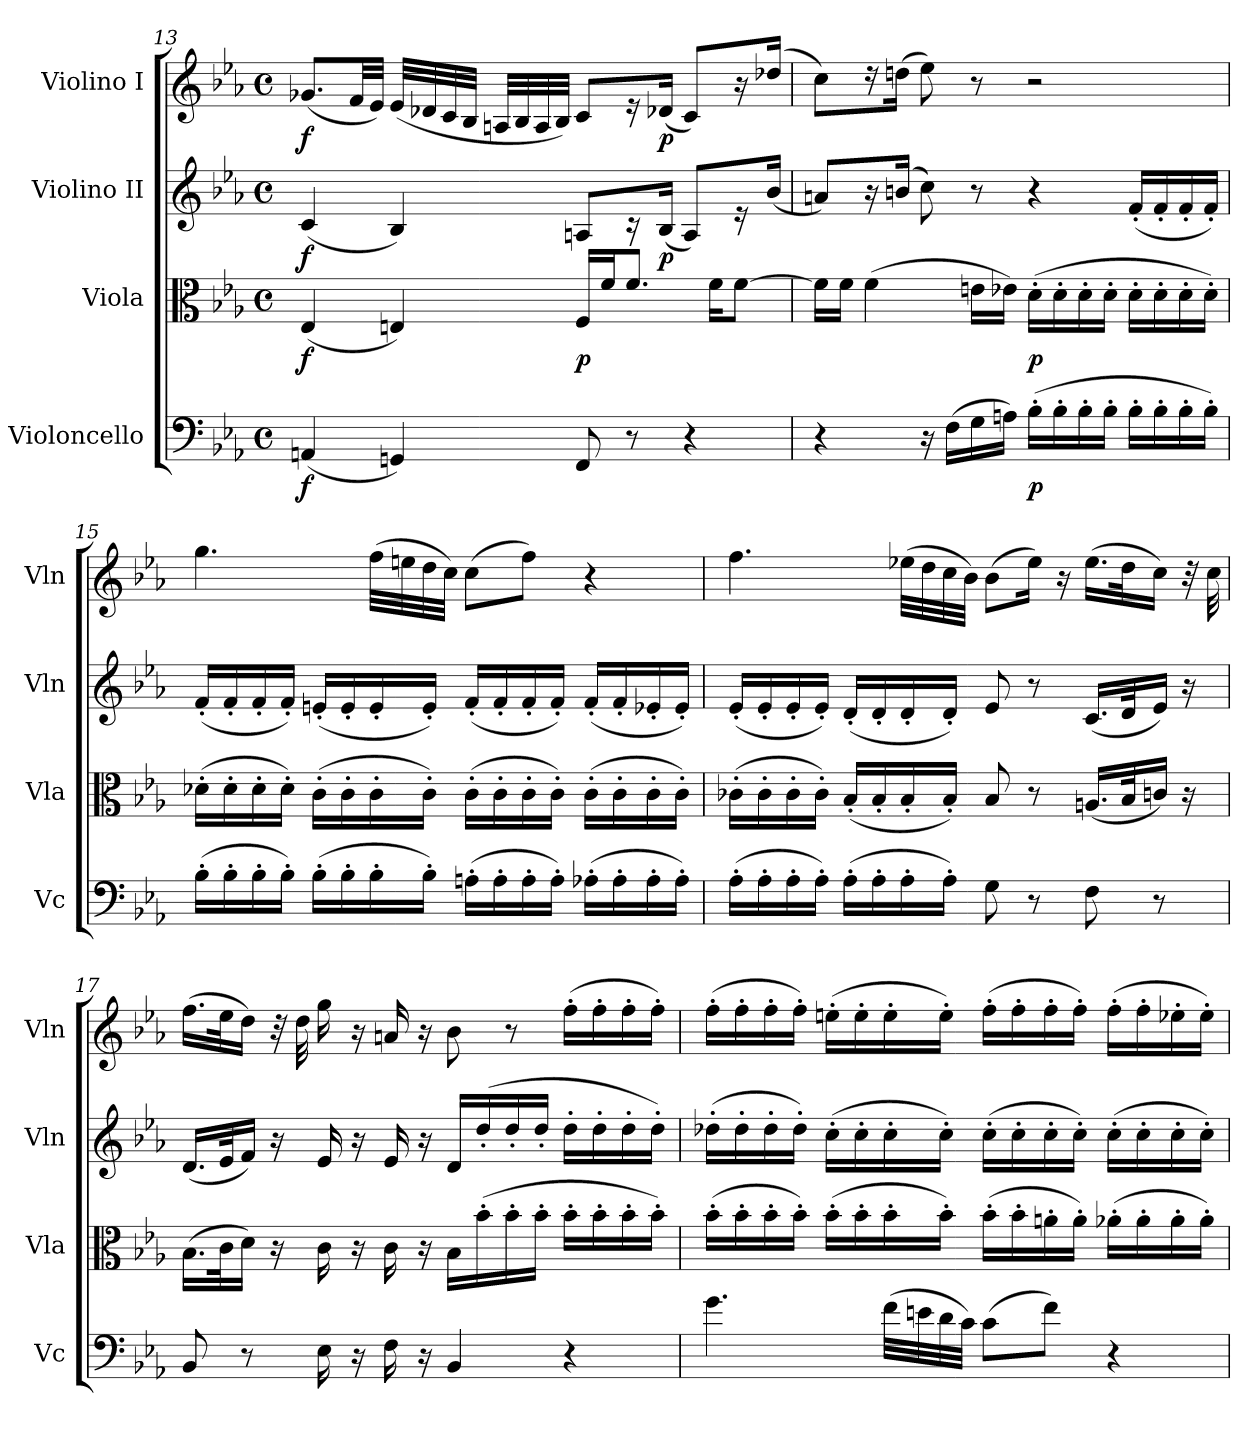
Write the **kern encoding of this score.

**kern	**dynam	**kern	**dynam	**kern	**dynam	**kern	**dynam
*part4	*part4	*part3	*part3	*part2	*part2	*part1	*part1
*staff4	*staff4	*staff3	*staff3	*staff2	*staff2	*staff1	*staff1
*I"Violoncello	*	*I"Viola	*	*I"Violino II	*	*I"Violino I	*
*I'Vc	*	*I'Vla	*	*I'Vln	*	*I'Vln	*
!!LO:PB:g=z
*clefF4	*	*clefC3	*	*clefG2	*	*clefG2	*
*k[b-e-a-]	*	*k[b-e-a-]	*	*k[b-e-a-]	*	*k[b-e-a-]	*
*E-:	*	*E-:	*	*E-:	*	*E-:	*
*M4/4	*	*M4/4	*	*M4/4	*	*M4/4	*
*met(c)	*	*met(c)	*	*met(c)	*	*met(c)	*
=13	=13	=13	=13	=13	=13	=13	=13
(4AAn	f	(4E-	f	(4c	f	(8.g-XL	f
.	.	.	.	.	.	32fLL	.
.	.	.	.	.	.	32e-JJJ)	.
4GGn)	.	4En)	.	4B-)	.	(32e-LLL	.
.	.	.	.	.	.	32d-X	.
.	.	.	.	.	.	32c	.
.	.	.	.	.	.	32B-JJJ	.
.	.	.	.	.	.	32AnLLL	.
.	.	.	.	.	.	32B-	.
.	.	.	.	.	.	32A	.
.	.	.	.	.	.	32B-JJJ)	.
8FF	.	16F/LL	p	8AnL	.	8cL	.
.	.	16f/J	.	.	.	.	.
8r	.	8.f/J	.	16r	.	16r	.
.	.	.	.	(16B-Jk	p	(16d-XJk	p
4r	.	.	.	8AL)	.	8cL)	.
.	.	16fKL	.	.	.	.	.
.	.	[8fJ	.	16r	.	16r	.
.	.	.	.	(16b-Jk	.	(16dd-XJk	.
=14	=14	=14	=14	=14	=14	=14	=14
4r	.	16fLL]	.	8anL)	.	8ccL)	.
.	.	16fJJ	cresc.	.	.	.	.
.	.	(4f	.	16r	.	16r	.
.	.	.	.	(16bnJk	.	(16ddnJk	.
16r	.	.	.	8cc)	.	8ee-)	.
(16FLL	cresc.	.	.	.	.	.	.
16G	.	16enLL	.	8r	.	8r	.
16AnJJ)	.	16e-XJJ)	.	.	.	.	.
(16B-'LL	p	(16d'LL	p	4r	.	2r	.
16B-'	.	16d'	.	.	.	.	.
16B-'	.	16d'	.	.	.	.	.
16B-'JJ	.	16d'JJ	.	.	.	.	.
16B-'LL	.	16d'LL	.	(16f'LL	.	.	.
16B-'	.	16d'	.	16f'	.	.	.
16B-'	.	16d'	.	16f'	.	.	.
16B-'JJ)	.	16d'JJ)	.	16f'JJ)	.	.	.
=15	=15	=15	=15	=15	=15	=15	=15
(16B-'LL	.	(16d-X'LL	.	(16f'LL	.	4.gg	.
16B-'	.	16d-'	.	16f'	.	.	.
16B-'	.	16d-'	.	16f'	.	.	.
16B-'JJ)	.	16d-'JJ)	.	16f'JJ)	.	.	.
(16B-'LL	.	(16c'LL	.	(16en'LL	.	.	.
16B-'	.	16c'	.	16e'	.	.	.
16B-'	.	16c'	.	16e'	.	(32ffLLL	.
.	.	.	.	.	.	32een	.
16B-'JJ)	.	16c'JJ)	.	16e'JJ)	.	32dd	.
.	.	.	.	.	.	32ccJJJ)	.
(16An'LL	.	(16c'LL	.	(16f'LL	.	(8ccL	.
16A'	.	16c'	.	16f'	.	.	.
16A'	.	16c'	.	16f'	.	8ffJ)	.
16A'JJ)	.	16c'JJ)	.	16f'JJ)	.	.	.
(16A-X'LL	.	(16c'LL	.	(16f'LL	.	4r	.
16A-'	.	16c'	.	16f'	.	.	.
16A-'	.	16c'	.	16e-X'	.	.	.
16A-'JJ)	.	16c'JJ)	.	16e-'JJ)	.	.	.
!!LO:LB:g=z
=16	=16	=16	=16	=16	=16	=16	=16
(16A-'LL	.	(16c-X'LL	.	(16e-'LL	.	4.ff	.
16A-'	.	16c-'	.	16e-'	.	.	.
16A-'	.	16c-'	.	16e-'	.	.	.
16A-'JJ)	.	16c-'JJ)	.	16e-'JJ)	.	.	.
(16A-'LL	.	(16B-'LL	.	(16d'LL	.	.	.
16A-'	.	16B-'	.	16d'	.	.	.
16A-'	.	16B-'	.	16d'	.	(32ee-XLLL	.
.	.	.	.	.	.	32dd	.
16A-'JJ)	.	16B-'JJ)	.	16d'JJ)	.	32cc	.
.	.	.	.	.	.	32b-JJJ)	.
8G	.	8B-	.	8e-	.	(8b-L	.
8r	.	8r	.	8r	.	16ee-Jk)	.
.	.	.	.	.	.	16r	.
8F	.	(16.AnLL	.	(16.cLL	.	(16.ee-LL	.
.	.	32B-k	.	32dk	.	32ddk	.
8r	.	16cnJJ)	.	16e-JJ)	.	16ccJJ)	.
.	.	16r	.	16r	.	32r	.
.	.	.	.	.	.	32cc	.
=17	=17	=17	=17	=17	=17	=17	=17
8BB-	.	(16.B-LL	.	(16.dLL	.	(16.ffLL	.
.	.	32ck	.	32e-k	.	32ee-k	.
8r	.	16dJJ)	.	16fJJ)	.	16ddJJ)	.
.	.	16r	.	16r	.	32r	.
.	.	.	.	.	.	32dd	.
16E-	.	16c	.	16e-	.	16gg	.
16r	.	16r	.	16r	.	16r	.
16F	.	16c	.	16e-	.	16an	.
16r	.	16r	.	16r	.	16r	.
4BB-	.	16B-LL	.	16d/LL	.	8b-	.
.	.	(16b-'	.	(16dd'/	.	.	.
.	.	16b-'	.	16dd'/	.	8r	.
.	.	16b-'JJ	.	16dd'/JJ	.	.	.
4r	.	16b-'LL	.	16dd'LL	.	(16ff'LL	.
.	.	16b-'	.	16dd'	.	16ff'	.
.	.	16b-'	.	16dd'	.	16ff'	.
.	.	16b-'JJ)	.	16dd'JJ)	.	16ff'JJ)	.
=18	=18	=18	=18	=18	=18	=18	=18
4.g	.	(16b-'LL	.	(16dd-X'LL	.	(16ff'LL	.
.	.	16b-'	.	16dd-'	.	16ff'	.
.	.	16b-'	.	16dd-'	.	16ff'	.
.	.	16b-'JJ)	.	16dd-'JJ)	.	16ff'JJ)	.
.	.	(16b-'LL	.	(16cc'LL	.	(16een'LL	.
.	.	16b-'	.	16cc'	.	16ee'	.
(32fLLL	.	16b-'	.	16cc'	.	16ee'	.
32en	.	.	.	.	.	.	.
32d	.	16b-'JJ)	.	16cc'JJ)	.	16ee'JJ)	.
32cJJJ)	.	.	.	.	.	.	.
(8cL	.	(16b-'LL	.	(16cc'LL	.	(16ff'LL	.
.	.	16b-'	.	16cc'	.	16ff'	.
8fJ)	.	16an'	.	16cc'	.	16ff'	.
.	.	16a'JJ)	.	16cc'JJ)	.	16ff'JJ)	.
4r	.	(16a-X'LL	.	(16cc'LL	.	(16ff'LL	.
.	.	16a-'	.	16cc'	.	16ff'	.
.	.	16a-'	.	16cc'	.	16ee-X'	.
.	.	16a-'JJ)	.	16cc'JJ)	.	16ee-'JJ)	.
=	=	=	=	=	=	=	=
*-	*-	*-	*-	*-	*-	*-	*-
